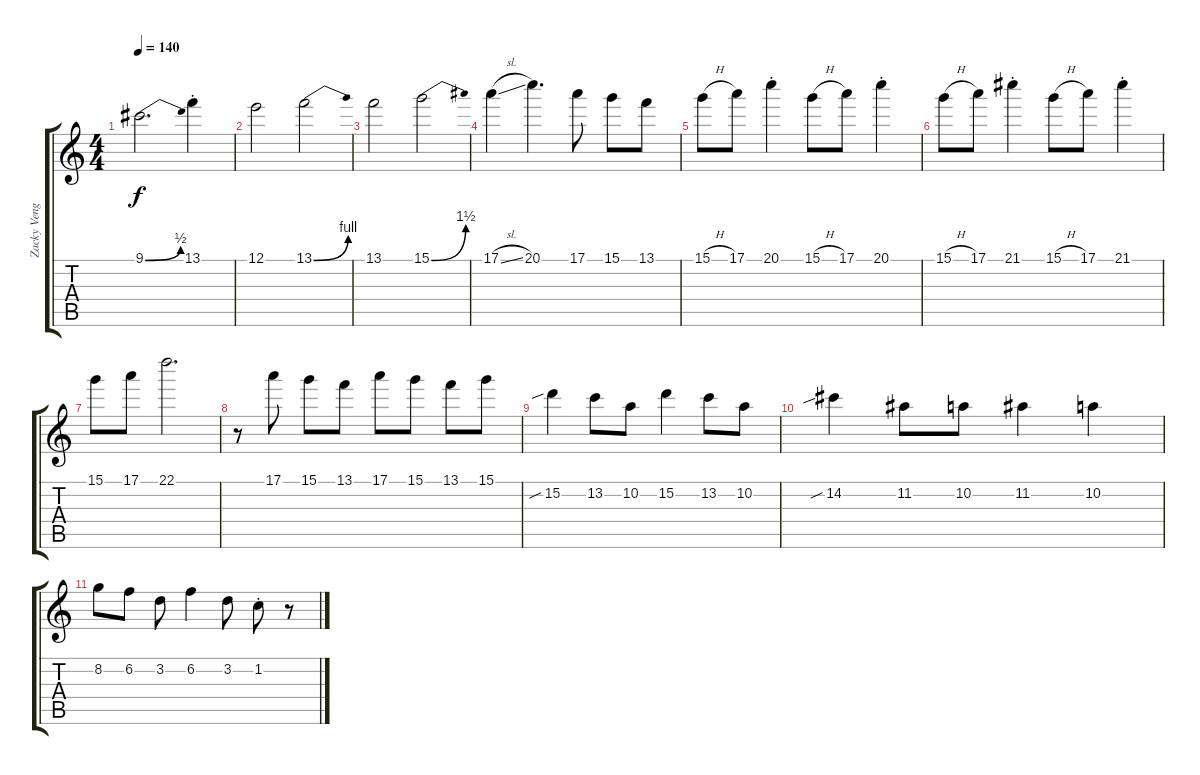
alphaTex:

\track ("Zacky Vengeance" "Zacky Veng") {instrument electricguitarjazz}
\staff {score tabs}
\tuning (E4 B3 G3 D3 A2 E2) {hide}
\ts (4 4)
\tempo 140
\clef g2
\ks c
9.1{be (bend 0 0 60 2)}.2{d dy f} 13.1{st}.4 |
12.1.2 13.1{be (bend 0 0 60 4)}.2 |
13.1.2 15.1{be (bend 0 0 60 6)}.2 |
17.1{sl}.4 20.1.4{d} 17.1.8 15.1.8 13.1.8 |
15.1{h}.8 17.1.8 20.1{st}.4 15.1{h}.8 17.1.8 20.1{st}.4 |
15.1{h}.8 17.1.8 21.1{st}.4 15.1{h}.8 17.1.8 21.1{st}.4 |
15.1.8 17.1.8 22.1.2{d} |
r.8 17.1.8 15.1.8 13.1.8 17.1.8 15.1.8 13.1.8 15.1.8 |
15.2{sib}.4 13.2.8 10.2.8 15.2.4 13.2.8 10.2.8 |
14.2{sib}.4 11.2.8 10.2.8 11.2.4 10.2.4 |
8.2.8 6.2.8 3.2.8 6.2.4 3.2.8 1.2{st}.8 r.8
